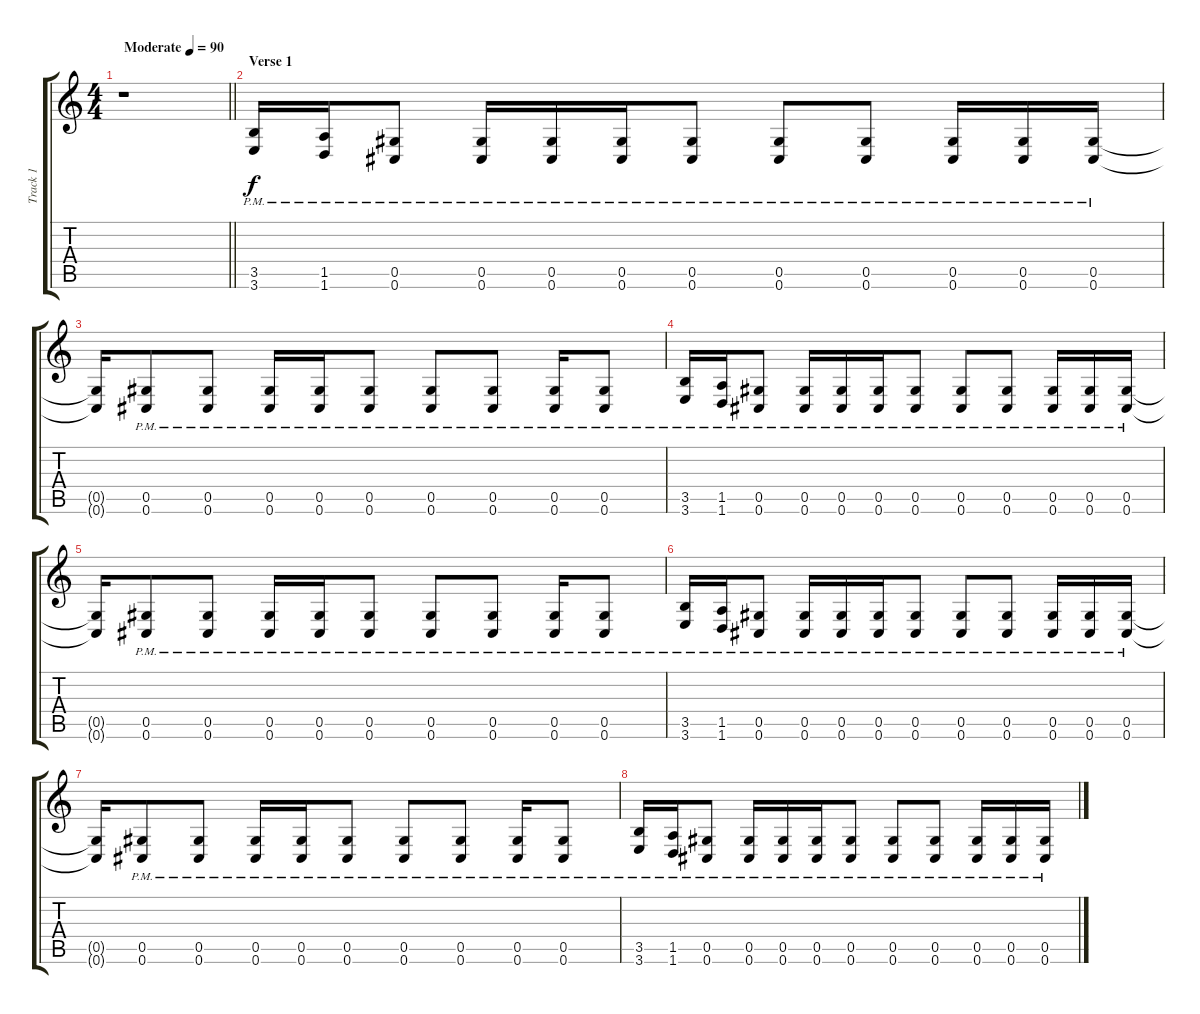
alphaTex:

\track ("Track 1" "Track 1") {instrument distortionguitar}
\staff {score tabs}
\tuning (Eb4 Bb3 Gb3 Db3 Ab2 Db2) {hide}
\ts (4 4)
\tempo (90 "Moderate")
\clef g2
\barLineRight lightlight
\ks c
r.1{dy f instrument distortionguitar} |
\section ("" "Verse 1")
(3.5{pm} 3.6{pm}).16 (1.5{pm} 1.6{pm}).16 (0.5{pm} 0.6{pm}).8 (0.5{pm} 0.6{pm}).16 (0.5{pm} 0.6{pm}).16 (0.5{pm} 0.6{pm}).16 (0.5{pm} 0.6{pm}).8 (0.5{pm} 0.6{pm}).8 (0.5{pm} 0.6{pm}).8 (0.5{pm} 0.6{pm}).16 (0.5{pm} 0.6{pm}).16 (0.5{pm} 0.6{pm}).16 |
(0.5{t} 0.6{t}).16 (0.5{pm} 0.6{pm}).8 (0.5{pm} 0.6{pm}).8 (0.5{pm} 0.6{pm}).16 (0.5{pm} 0.6{pm}).16 (0.5{pm} 0.6{pm}).8 (0.5{pm} 0.6{pm}).8 (0.5{pm} 0.6{pm}).8 (0.5{pm} 0.6{pm}).16 (0.5{pm} 0.6{pm}).8 |
(3.5{pm} 3.6{pm}).16 (1.5{pm} 1.6{pm}).16 (0.5{pm} 0.6{pm}).8 (0.5{pm} 0.6{pm}).16 (0.5{pm} 0.6{pm}).16 (0.5{pm} 0.6{pm}).16 (0.5{pm} 0.6{pm}).8 (0.5{pm} 0.6{pm}).8 (0.5{pm} 0.6{pm}).8 (0.5{pm} 0.6{pm}).16 (0.5{pm} 0.6{pm}).16 (0.5{pm} 0.6{pm}).16 |
(0.5{t} 0.6{t}).16 (0.5{pm} 0.6{pm}).8 (0.5{pm} 0.6{pm}).8 (0.5{pm} 0.6{pm}).16 (0.5{pm} 0.6{pm}).16 (0.5{pm} 0.6{pm}).8 (0.5{pm} 0.6{pm}).8 (0.5{pm} 0.6{pm}).8 (0.5{pm} 0.6{pm}).16 (0.5{pm} 0.6{pm}).8 |
(3.5{pm} 3.6{pm}).16 (1.5{pm} 1.6{pm}).16 (0.5{pm} 0.6{pm}).8 (0.5{pm} 0.6{pm}).16 (0.5{pm} 0.6{pm}).16 (0.5{pm} 0.6{pm}).16 (0.5{pm} 0.6{pm}).8 (0.5{pm} 0.6{pm}).8 (0.5{pm} 0.6{pm}).8 (0.5{pm} 0.6{pm}).16 (0.5{pm} 0.6{pm}).16 (0.5{pm} 0.6{pm}).16 |
(0.5{t} 0.6{t}).16 (0.5{pm} 0.6{pm}).8 (0.5{pm} 0.6{pm}).8 (0.5{pm} 0.6{pm}).16 (0.5{pm} 0.6{pm}).16 (0.5{pm} 0.6{pm}).8 (0.5{pm} 0.6{pm}).8 (0.5{pm} 0.6{pm}).8 (0.5{pm} 0.6{pm}).16 (0.5{pm} 0.6{pm}).8 |
(3.5{pm} 3.6{pm}).16 (1.5{pm} 1.6{pm}).16 (0.5{pm} 0.6{pm}).8 (0.5{pm} 0.6{pm}).16 (0.5{pm} 0.6{pm}).16 (0.5{pm} 0.6{pm}).16 (0.5{pm} 0.6{pm}).8 (0.5{pm} 0.6{pm}).8 (0.5{pm} 0.6{pm}).8 (0.5{pm} 0.6{pm}).16 (0.5{pm} 0.6{pm}).16 (0.5{pm} 0.6{pm}).16
